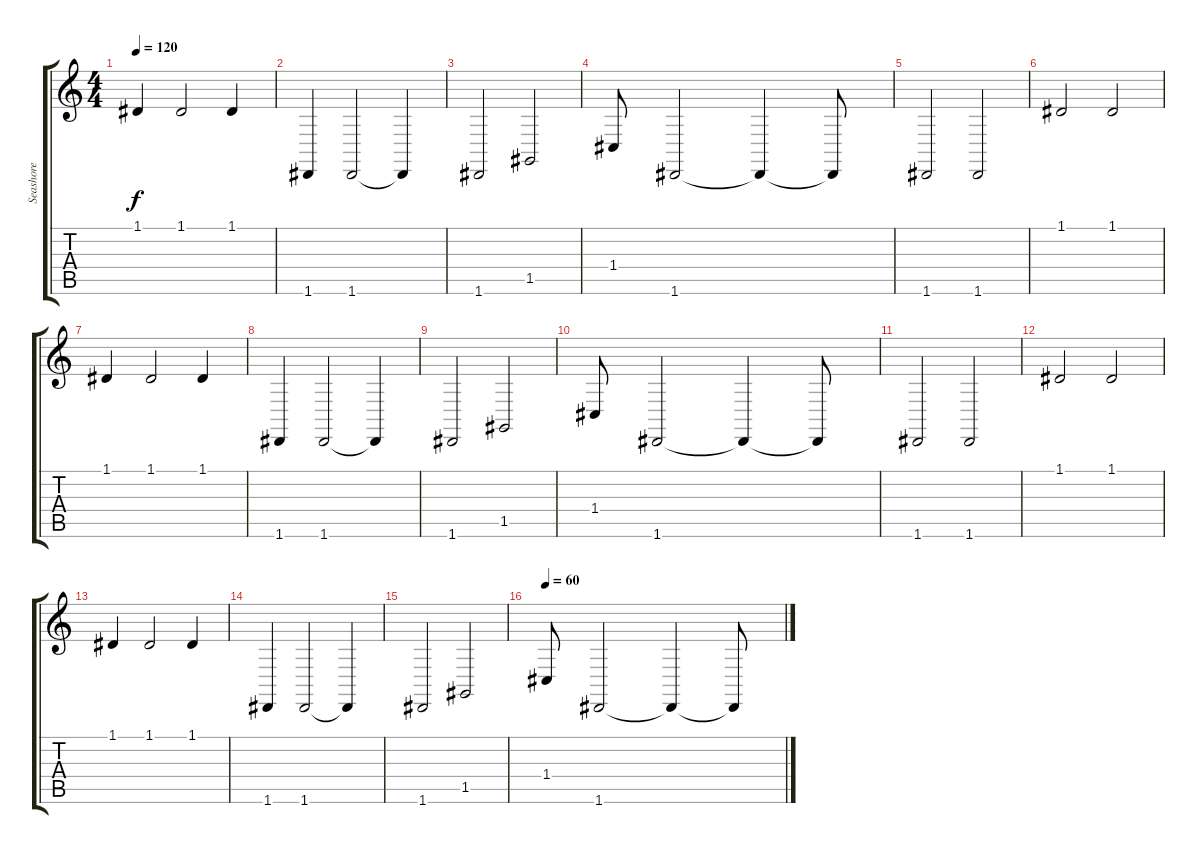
\track ("Seashore " "Seashore ") {instrument seashore}
\staff {score tabs}
\tuning (D4 A3 F3 C3 G2 D2) {hide}
\ts (4 4)
\tempo 120
\clef g2
\ks c
1.1.4{dy f} 1.1.2 1.1.4 |
1.6.4 1.6.2 1.6{t}.4 |
1.6.2 1.5.2 |
1.4.8 1.6.2 1.6{t}.4 1.6{t}.8 |
1.6.2 1.6.2 |
1.1.2 1.1.2 |
1.1.4 1.1.2 1.1.4 |
1.6.4 1.6.2 1.6{t}.4 |
1.6.2 1.5.2 |
1.4.8 1.6.2 1.6{t}.4 1.6{t}.8 |
1.6.2 1.6.2 |
1.1.2 1.1.2 |
1.1.4 1.1.2 1.1.4 |
1.6.4 1.6.2 1.6{t}.4 |
1.6.2 1.5.2 |
\tempo 60
1.4.8 1.6.2 1.6{t}.4 1.6{t}.8
